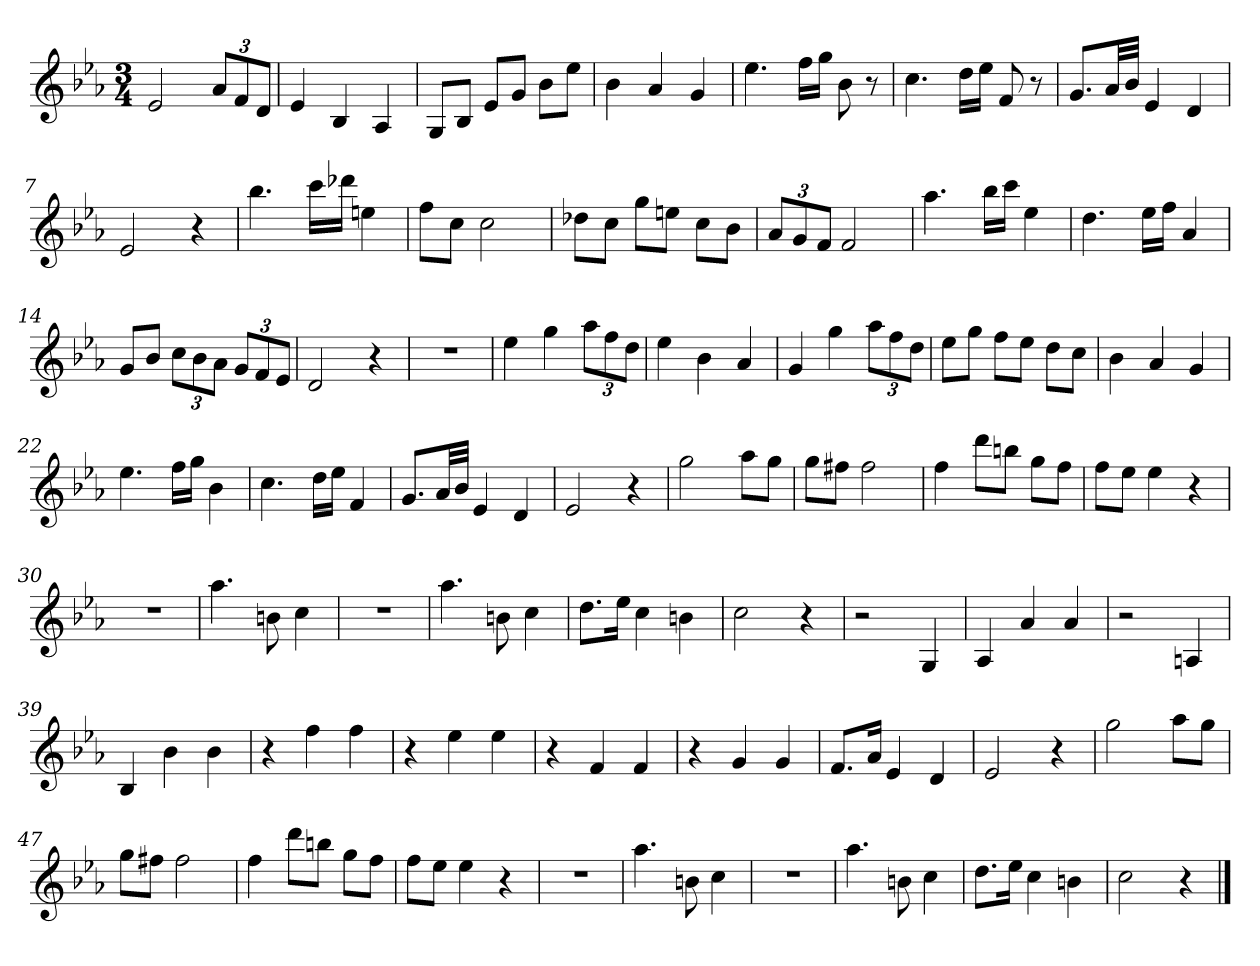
**kern
*part1
*staff1
*k[b-e-a-]
*E-:
*M3/4
=
2e-
12a-L
12f
12dJ
=1
4e-
4B-
4A-
=2
8GL
8B-J
8e-L
8gJ
8b-L
8ee-J
=3
4b-
4a-
4g
=4
4.ee-
16ffLL
16ggJJ
8b-
8r
=5
4.cc
16ddLL
16ee-JJ
8f
8r
=6
8.gL
32a-LL
32b-JJJ
4e-
4d
=7
2e-
4r
=8
4.bb-
16cccLL
16ddd-XJJ
4een
=9
8ffL
8ccJ
2cc
=10
8dd-XL
8ccJ
8ggL
8eenJ
8ccL
8b-J
=11
12a-L
12g
12fJ
2f
=12
4.aa-
16bb-LL
16cccJJ
4ee-
=13
4.dd
16ee-LL
16ffJJ
4a-
=14
8gL
8b-J
12ccL
12b-
12a-J
12gL
12f
12e-J
=15
2d
4r
=16
2.r
=17
4ee-
4gg
12aa-L
12ff
12ddJ
=18
4ee-
4b-
4a-
=19
4g
4gg
12aa-L
12ff
12ddJ
=20
8ee-L
8ggJ
8ffL
8ee-J
8ddL
8ccJ
=21
4b-
4a-
4g
=22
4.ee-
16ffLL
16ggJJ
4b-
=23
4.cc
16ddLL
16ee-JJ
4f
=24
8.gL
32a-LL
32b-JJJ
4e-
4d
=25
2e-
4r
=26
2gg
8aa-L
8ggJ
=27
8ggL
8ff#XJ
2ff#
=28
4ff
8dddL
8bbnJ
8ggL
8ffJ
=29
8ffL
8ee-J
4ee-
4r
=30
2.r
=31
4.aa-
8bn
4cc
=32
2.r
=33
4.aa-
8bn
4cc
=34
8.ddL
16ee-Jk
4cc
4bn
=35
2cc
4r
=36
2r
4G
=37
4A-
4a-
4a-
=38
2r
4An
=39
4B-
4b-
4b-
=40
4r
4ff
4ff
=41
4r
4ee-
4ee-
=42
4r
4f
4f
=43
4r
4g
4g
=44
8.fL
16a-Jk
4e-
4d
=45
2e-
4r
=46
2gg
8aa-L
8ggJ
=47
8ggL
8ff#XJ
2ff#
=48
4ff
8dddL
8bbnJ
8ggL
8ffJ
=49
8ffL
8ee-J
4ee-
4r
=50
2.r
=51
4.aa-
8bn
4cc
=52
2.r
=53
4.aa-
8bn
4cc
=54
8.ddL
16ee-Jk
4cc
4bn
=55
2cc
4r
==
*-
